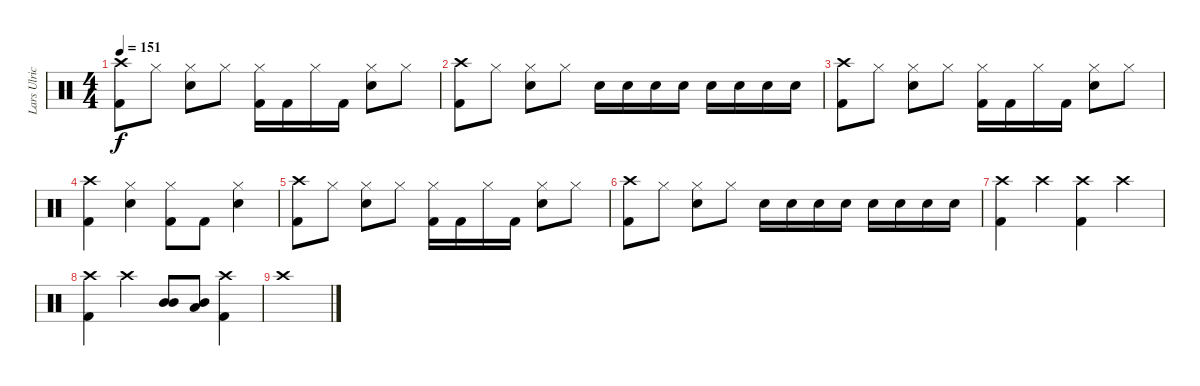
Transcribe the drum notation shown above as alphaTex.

\track ("Lars Ulrich" "Lars Ulric") {instrument percussion}
\staff {score}
\articulation defaults
\ts (4 4)
\tempo 151
\clef neutral
\ks c
("Crash high (hit)" "Kick (hit) 2").8{dy f} "Hi-Hat (closed)".8 ("Hi-Hat (closed)" "Snare (hit) 2").8 "Hi-Hat (closed)".8 ("Hi-Hat (closed)" "Kick (hit) 2").16 "Kick (hit) 2".16 "Hi-Hat (closed)".16 "Kick (hit) 2".16 ("Hi-Hat (closed)" "Snare (hit) 2").8 "Hi-Hat (closed)".8 |
("Crash high (hit)" "Kick (hit) 2").8 "Hi-Hat (closed)".8 ("Hi-Hat (closed)" "Snare (hit) 2").8 "Hi-Hat (closed)".8 "Snare (hit) 2".16 "Snare (hit) 2".16 "Snare (hit) 2".16 "Snare (hit) 2".16 "Snare (hit) 2".16 "Snare (hit) 2".16 "Snare (hit) 2".16 "Snare (hit) 2".16 |
("Crash high (hit)" "Kick (hit) 2").8 "Hi-Hat (closed)".8 ("Hi-Hat (closed)" "Snare (hit) 2").8 "Hi-Hat (closed)".8 ("Hi-Hat (closed)" "Kick (hit) 2").16 "Kick (hit) 2".16 "Hi-Hat (closed)".16 "Kick (hit) 2".16 ("Hi-Hat (closed)" "Snare (hit) 2").8 "Hi-Hat (closed)".8 |
("Crash high (hit)" "Kick (hit) 2").4 ("Hi-Hat (closed)" "Snare (hit) 2").4 ("Hi-Hat (closed)" "Kick (hit) 2").8 "Kick (hit) 2".8 ("Hi-Hat (closed)" "Snare (hit) 2").4 |
("Crash high (hit)" "Kick (hit) 2").8 "Hi-Hat (closed)".8 ("Hi-Hat (closed)" "Snare (hit) 2").8 "Hi-Hat (closed)".8 ("Hi-Hat (closed)" "Kick (hit) 2").16 "Kick (hit) 2".16 "Hi-Hat (closed)".16 "Kick (hit) 2".16 ("Hi-Hat (closed)" "Snare (hit) 2").8 "Hi-Hat (closed)".8 |
("Crash high (hit)" "Kick (hit) 2").8 "Hi-Hat (closed)".8 ("Hi-Hat (closed)" "Snare (hit) 2").8 "Hi-Hat (closed)".8 "Snare (hit) 2".16 "Snare (hit) 2".16 "Snare (hit) 2".16 "Snare (hit) 2".16 "Snare (hit) 2".16 "Snare (hit) 2".16 "Snare (hit) 2".16 "Snare (hit) 2".16 |
("Crash high (hit)" "Kick (hit) 2").4 "Crash high (hit)".4{volume 0} ("Crash high (hit)" "Kick (hit) 2").4{volume 16} "Crash high (hit)".4{volume 0} |
("Crash high (hit)" "Kick (hit) 2").4{volume 16} "Crash high (hit)".4{volume 0} ("Mid Tom (hit)" "Mid Tom (hit)").8{volume 16} ("Mid Tom (hit)" "Low Tom (hit)").8 ("Crash high (hit)" "Kick (hit) 2").4 |
"Crash high (hit)".1{volume 0}
